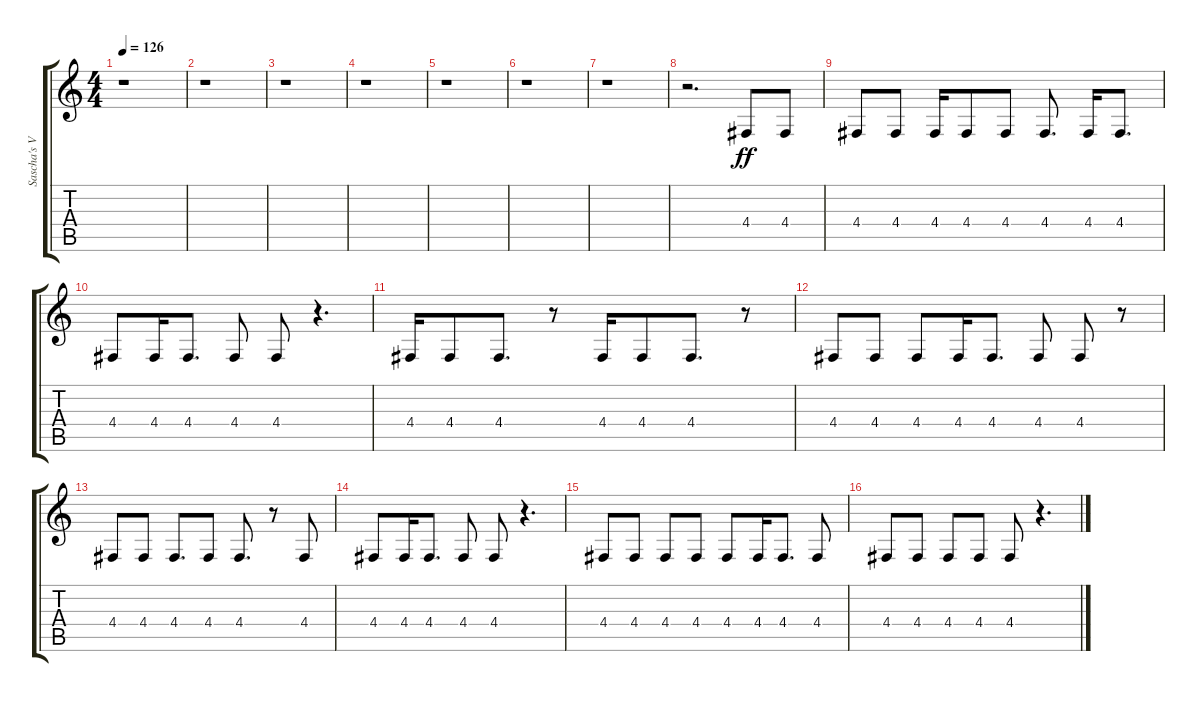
\track ("Sascha's Vox" "Sascha's V") {instrument lead1square}
\staff {score tabs}
\tuning (E4 B3 G3 D3 A2 E2) {hide}
\ts (4 4)
\tempo 126
\clef g2
\ks c
r.1{dy ff} |
r.1 |
r.1 |
r.1 |
r.1 |
r.1 |
r.1 |
r.2{d} 4.4.8 4.4.8 |
4.4.8 4.4.8 4.4.16 4.4.8 4.4.8 4.4.8{d} 4.4.16 4.4.8{d} |
4.4.8 4.4.16 4.4.8{d} 4.4.8 4.4.8 r.4{d} |
4.4.16 4.4.8 4.4.8{d} r.8 4.4.16 4.4.8 4.4.8{d} r.8 |
4.4.8 4.4.8 4.4.8 4.4.16 4.4.8{d} 4.4.8 4.4.8 r.8 |
4.4.8 4.4.8 4.4.8{d} 4.4.8 4.4.8{d} r.8 4.4.8 |
4.4.8 4.4.16 4.4.8{d} 4.4.8 4.4.8 r.4{d} |
4.4.8 4.4.8 4.4.8 4.4.8 4.4.8 4.4.16 4.4.8{d} 4.4.8 |
4.4.8 4.4.8 4.4.8 4.4.8 4.4.8 r.4{d}
